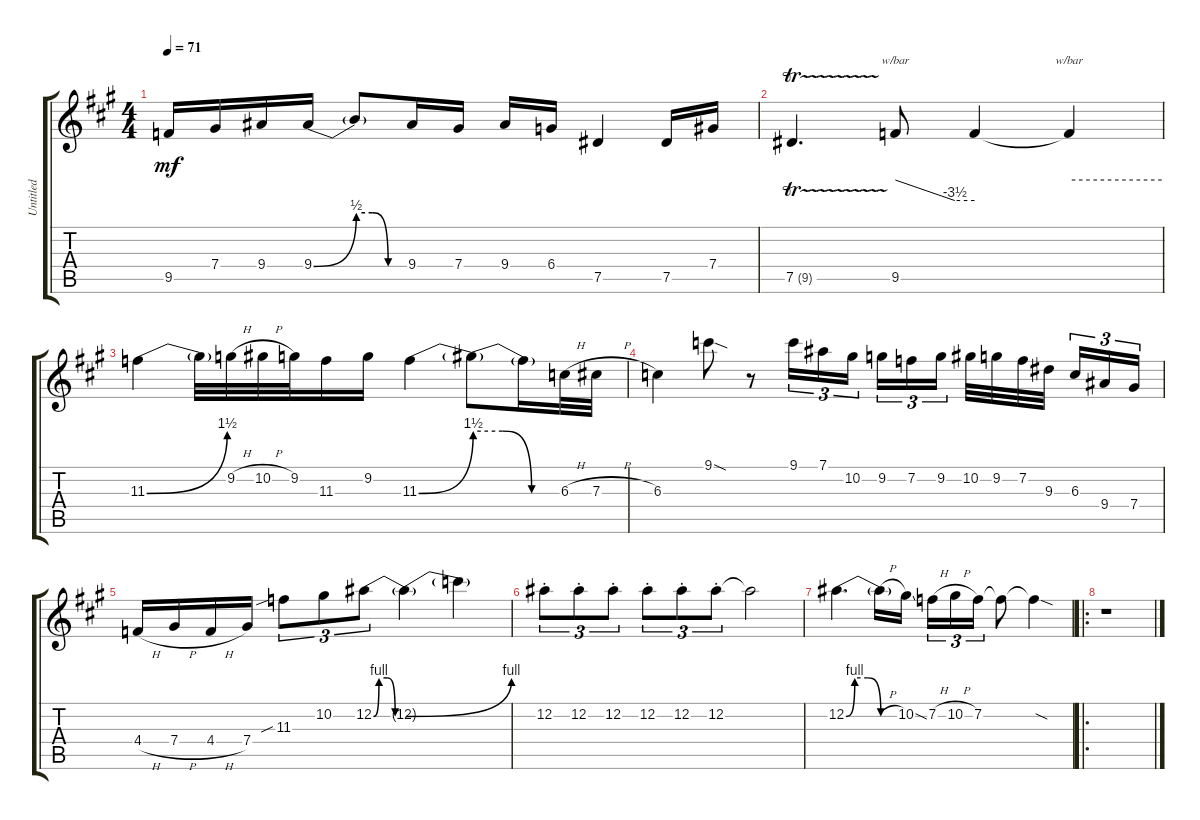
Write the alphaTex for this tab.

\track ("Untitled" "Untitled") {instrument distortionguitar}
\staff {score tabs}
\tuning (Eb4 Bb3 Gb3 Db3 Ab2 Eb2) {hide}
\ts (4 4)
\tempo 71
\clef g2
\ks a
9.5.16{dy mf} 7.4.16 9.4.16 9.4{be (bend 0 0 60 2)}.16 9.4{be (custom 0 2 20 2 40 0 60 0) t}.8 9.4.16 7.4.16 9.4.16 6.4.16 7.5.4 7.5.16 7.4.16 |
7.5{tr (9 32)}.4{d} 9.5.8{tbe (custom default 0 0 45 -14 60 -14)} 9.5{t}.4 9.5{t}.4{tbe (hold default 0 0 60 0)} |
11.3{be (bend 0 0 60 6)}.4 11.3{t}.32 9.2{h}.32 10.2{h}.32 9.2.32 11.3.16 9.2.16 11.3{be (bend 0 0 60 6)}.4 11.3{be (custom 0 6 20 6 40 0 60 0) t}.8 11.3{t}.16 6.3{h}.32 7.3{h}.32 |
6.3.4 9.1{sod}.8 r.8 9.1.16{tu (3 2)} 7.1.16{tu (3 2)} 10.2.16{tu (3 2) beam splitsecondary} 9.2.16{tu (3 2)} 7.2.16{tu (3 2)} 9.2.16{tu (3 2)} 10.2.32 9.2.32 7.2.32 9.3.32{beam splitsecondary} 6.3.16{tu (3 2)} 9.4.16{tu (3 2)} 7.4.16{tu (3 2)} |
4.4{h}.16 7.4{h}.16 4.4{h}.16 7.4.16 11.3{sib}.8{tu (3 2)} 10.2.8{tu (3 2)} 12.2{be (custom 0 0 10 4 25 4 40 0 60 0)}.8{tu (3 2)} 12.2{be (bend 0 0 60 4) t}.4 12.2{t}.4 |
12.2{st}.8{tu (3 2)} 12.2{st}.8{tu (3 2)} 12.2{st}.8{tu (3 2)} 12.2{st}.8{tu (3 2)} 12.2{st}.8{tu (3 2)} 12.2{st}.8{tu (3 2)} 12.2{t}.2 |
12.2{be (custom 0 0 10 4 25 4 40 0 60 0)}.4{d} 12.2{h t}.16 10.2{ss}.16 7.2{h}.16{tu (3 2)} 10.2{h}.16{tu (3 2)} 7.2.16{tu (3 2)} 7.2{t}.8 7.2{sod t}.4 |
\ro
r.1
